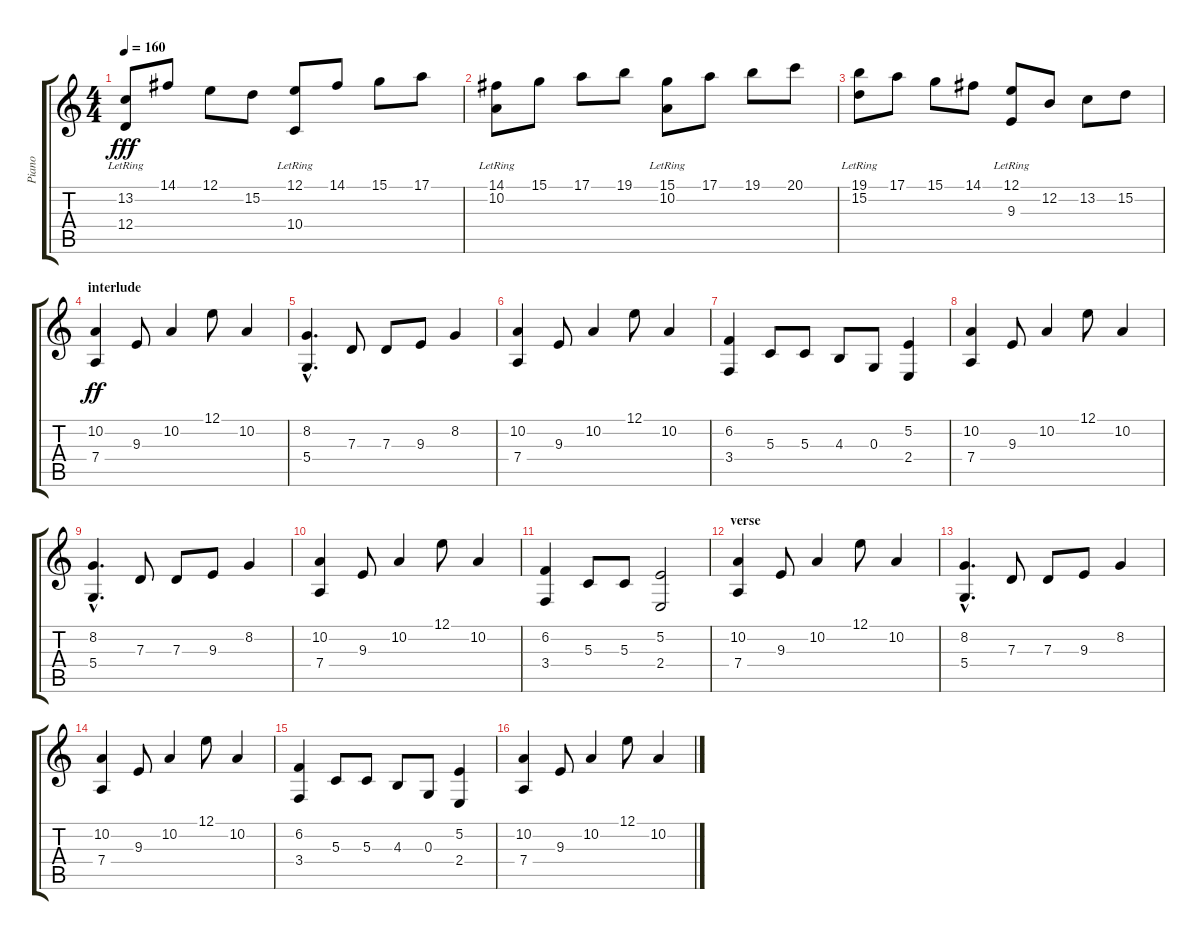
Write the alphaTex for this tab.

\track ("Piano" "Piano") {instrument acousticgrandpiano}
\staff {score tabs}
\tuning (E4 B3 G3 D3 A2 E2) {hide}
\ts (4 4)
\tempo 160
\clef g2
\ks c
(13.2 12.4{lr}).8{dy fff} 14.1.8 12.1.8 15.2.8 (12.1 10.4{lr}).8 14.1.8 15.1.8 17.1.8 |
(14.1 10.2{lr}).8 15.1.8 17.1.8 19.1.8 (15.1 10.2{lr}).8 17.1.8 19.1.8 20.1.8 |
(19.1 15.2{lr}).8 17.1.8 15.1.8 14.1.8 (12.1 9.3{lr}).8 12.2.8 13.2.8 15.2.8 |
\section ("" "interlude")
(10.2 7.4).4{dy ff} 9.3.8 10.2.4 12.1.8 10.2.4 |
(8.2{hac} 5.4{hac}).4{d} 7.3.8 7.3.8 9.3.8 8.2.4 |
(10.2 7.4).4 9.3.8 10.2.4 12.1.8 10.2.4 |
(6.2 3.4).4 5.3.8 5.3.8 4.3.8 0.3.8 (5.2 2.4).4 |
(10.2 7.4).4 9.3.8 10.2.4 12.1.8 10.2.4 |
(8.2{hac} 5.4{hac}).4{d} 7.3.8 7.3.8 9.3.8 8.2.4 |
(10.2 7.4).4 9.3.8 10.2.4 12.1.8 10.2.4 |
(6.2 3.4).4 5.3.8 5.3.8 (5.2 2.4).2 |
\section ("" "verse")
(10.2 7.4).4 9.3.8 10.2.4 12.1.8 10.2.4 |
(8.2{hac} 5.4{hac}).4{d} 7.3.8 7.3.8 9.3.8 8.2.4 |
(10.2 7.4).4 9.3.8 10.2.4 12.1.8 10.2.4 |
(6.2 3.4).4 5.3.8 5.3.8 4.3.8 0.3.8 (5.2 2.4).4 |
(10.2 7.4).4 9.3.8 10.2.4 12.1.8 10.2.4
